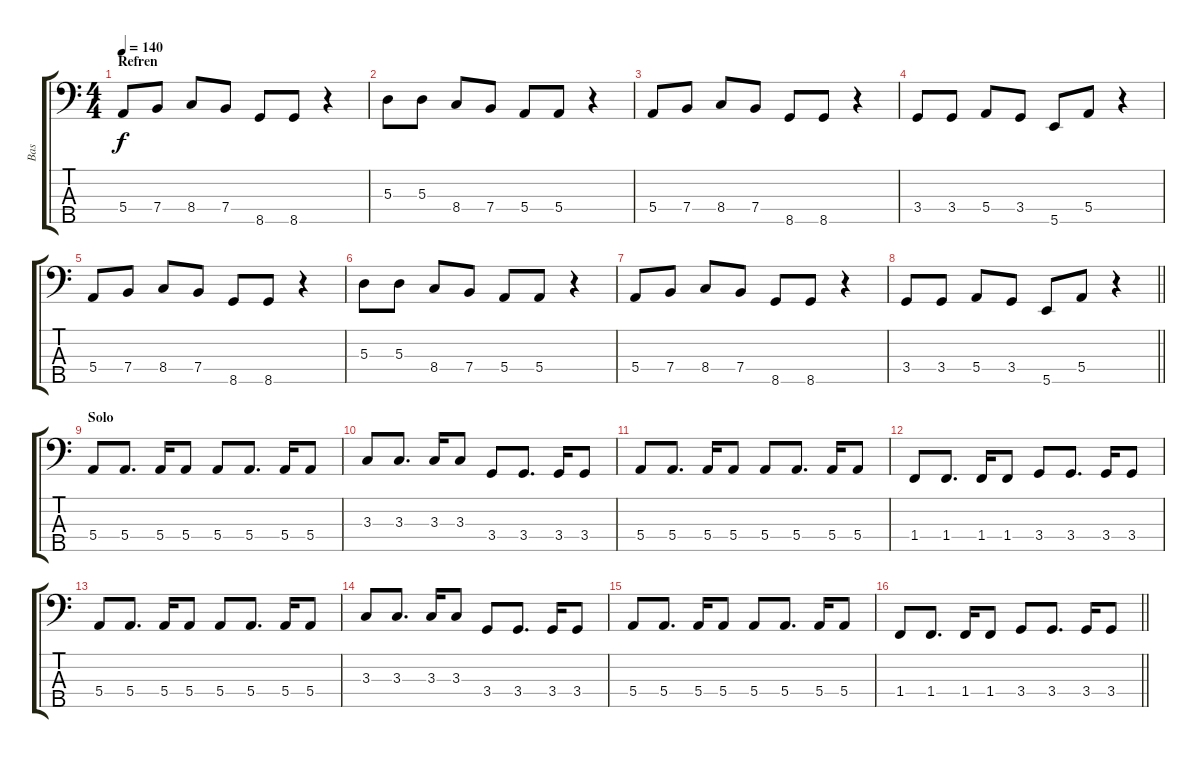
\track ("Bas" "Bas") {instrument electricbassfinger}
\staff {score tabs}
\tuning (G2 D2 A1 E1 B0) {hide}
\ts (4 4)
\section ("" "Refren")
\tempo 140
\clef f4
\ks c
5.4.8{dy f} 7.4.8 8.4.8 7.4.8 8.5.8 8.5.8 r.4 |
5.3.8 5.3.8 8.4.8 7.4.8 5.4.8 5.4.8 r.4 |
5.4.8 7.4.8 8.4.8 7.4.8 8.5.8 8.5.8 r.4 |
3.4.8 3.4.8 5.4.8 3.4.8 5.5.8 5.4.8 r.4 |
5.4.8 7.4.8 8.4.8 7.4.8 8.5.8 8.5.8 r.4 |
5.3.8 5.3.8 8.4.8 7.4.8 5.4.8 5.4.8 r.4 |
5.4.8 7.4.8 8.4.8 7.4.8 8.5.8 8.5.8 r.4 |
\barLineRight lightlight
3.4.8 3.4.8 5.4.8 3.4.8 5.5.8 5.4.8 r.4 |
\section ("" "Solo")
5.4.8 5.4.8{d} 5.4.16 5.4.8 5.4.8 5.4.8{d} 5.4.16 5.4.8 |
3.3.8 3.3.8{d} 3.3.16 3.3.8 3.4.8 3.4.8{d} 3.4.16 3.4.8 |
5.4.8 5.4.8{d} 5.4.16 5.4.8 5.4.8 5.4.8{d} 5.4.16 5.4.8 |
1.4.8 1.4.8{d} 1.4.16 1.4.8 3.4.8 3.4.8{d} 3.4.16 3.4.8 |
5.4.8 5.4.8{d} 5.4.16 5.4.8 5.4.8 5.4.8{d} 5.4.16 5.4.8 |
3.3.8 3.3.8{d} 3.3.16 3.3.8 3.4.8 3.4.8{d} 3.4.16 3.4.8 |
5.4.8 5.4.8{d} 5.4.16 5.4.8 5.4.8 5.4.8{d} 5.4.16 5.4.8 |
\barLineRight lightlight
1.4.8 1.4.8{d} 1.4.16 1.4.8 3.4.8 3.4.8{d} 3.4.16 3.4.8
